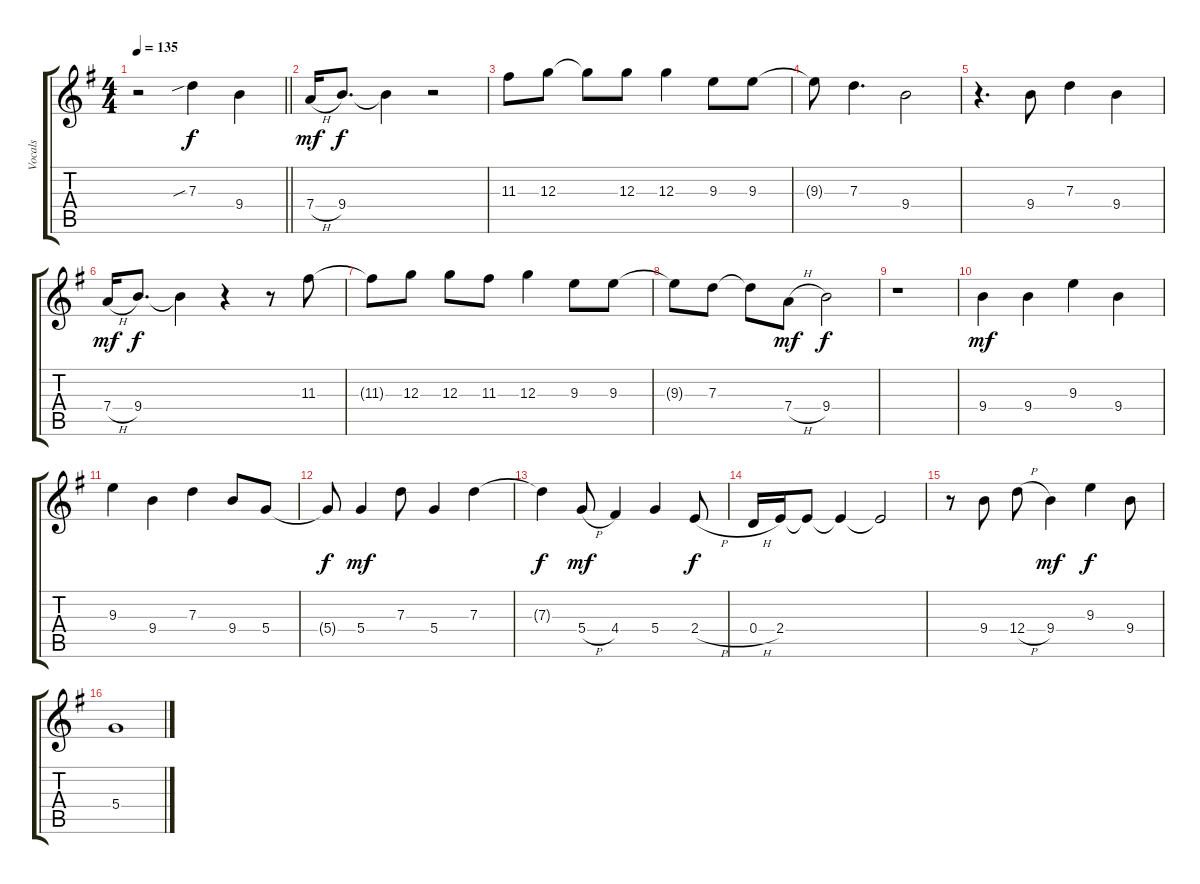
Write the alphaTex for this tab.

\track ("Vocals" "Vocals") {instrument acousticguitarnylon}
\staff {score tabs}
\tuning (E4 B3 G3 D3 A2 E2) {hide}
\ts (4 4)
\tempo 135
\clef g2
\barLineRight lightlight
\ks g
r.2{dy f} 7.3{sib}.4 9.4.4 |
7.4{h}.16{dy mf} 9.4.8{d dy f} 9.4{t}.4 r.2 |
11.3.8 12.3.8 12.3{t}.8 12.3.8 12.3.4 9.3.8 9.3.8 |
9.3{t}.8 7.3.4{d} 9.4.2 |
r.4{d} 9.4.8 7.3.4 9.4.4 |
7.4{h}.16{dy mf} 9.4.8{d dy f} 9.4{t}.4 r.4 r.8 11.3.8 |
11.3{t}.8 12.3.8 12.3.8 11.3.8 12.3.4 9.3.8 9.3.8 |
9.3{t}.8 7.3.8 7.3{t}.8 7.4{h}.8{dy mf} 9.4.2{dy f} |
r.1 |
9.4.4{dy mf} 9.4.4 9.3.4 9.4.4 |
9.3.4 9.4.4 7.3.4 9.4.8 5.4.8 |
5.4{t}.8{dy f} 5.4.4{dy mf} 7.3.8 5.4.4 7.3.4 |
7.3{t}.4{dy f} 5.4{h}.8{dy mf} 4.4.4 5.4.4 2.4{h}.8{dy f} |
0.4{h}.16 2.4.16 2.4{t}.8 2.4{t}.4 2.4{t}.2 |
r.8 9.4.8 12.4{h}.8 9.4.4{dy mf} 9.3.4{dy f} 9.4.8 |
5.4.1
